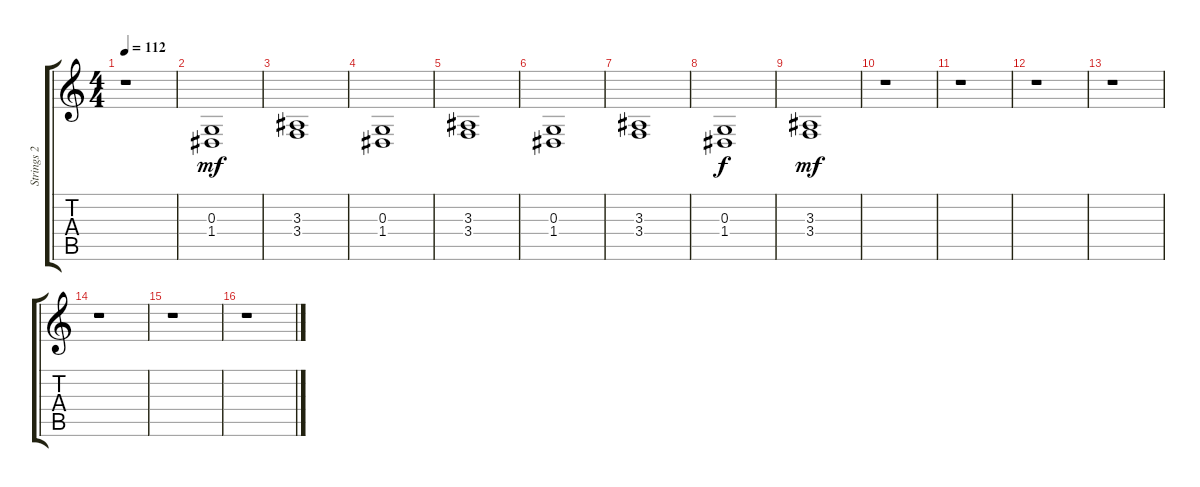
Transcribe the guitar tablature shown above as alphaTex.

\track ("Strings 2" "Strings 2") {instrument stringensemble2}
\staff {score tabs}
\tuning (E4 B3 G3 D3 A2 E2) {hide}
\ts (4 4)
\tempo 112
\clef g2
\ks c
r.1{dy mf} |
(0.3 1.4).1 |
(3.3 3.4).1 |
(0.3 1.4).1 |
(3.3 3.4).1 |
(0.3 1.4).1 |
(3.3 3.4).1 |
(0.3 1.4).1{dy f} |
(3.3 3.4).1{dy mf} |
r.1 |
r.1 |
r.1 |
r.1 |
r.1 |
r.1 |
r.1
